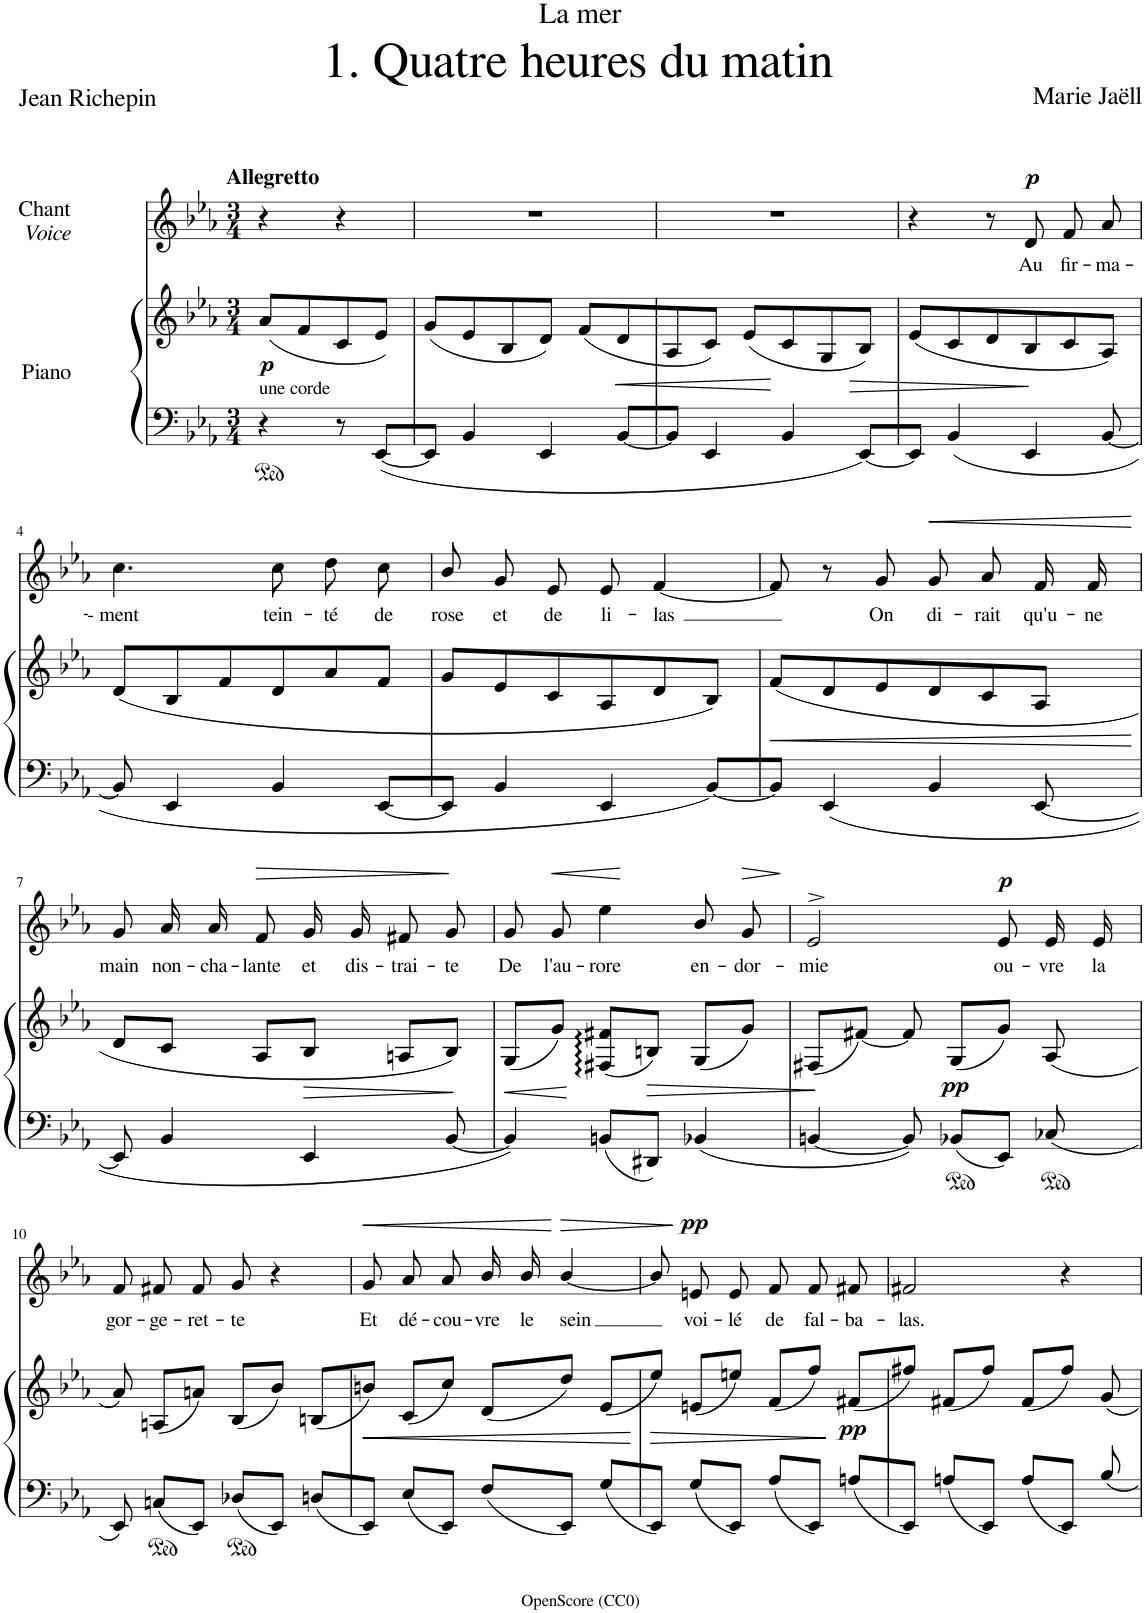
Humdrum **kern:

**kern	**kern	**dynam	**kern	**text	**dynam
*part2	*part2	*part2	*part1	*part1	*part1
*staff3	*staff2	*staff2/3	*staff1	*staff1	*staff1
*I"Piano	*	*	*I"Chant Voice	*	*
*I'Pno	*	*	*	*	*
*clefF4	*clefG2	*	*clefG2	*	*
*k[b-e-a-]	*k[b-e-a-]	*	*k[b-e-a-]	*	*
*M3/4	*M3/4	*	*M3/4	*	*
=	=	=	=	=	=
!	!	!	!LO:TX:a:B:t=Allegretto	!	!
!	!LO:TX:b:t=une corde	!	!	!	!
!	!	!LO:DY:b	!	!	!
4r	(8a-/L	p	4r	.	.
.	8f/	.	.	.	.
8r	8c/	.	4r	.	.
[8EE-/L	8e-/J)	.	.	.	.
=1	=1	=1	=1	=1	=1
8EE-/J]	(8g/L	.	2.r	.	.
4BB-/	8e-/	.	.	.	.
.	8B-/	.	.	.	.
4EE-/	8d/J)	.	.	.	.
.	(8f/L	.	.	.	.
!	!	!LO:HP:b	!	!	!
[8BB-/L	8d/	<	.	.	.
=2	=2	=2	=2	=2	=2
8BB-/J]	8A-/	.	2.r	.	.
4EE-/	8c/J)	.	.	.	.
.	(8e-/L	.	.	.	.
4BB-/	8c/	[	.	.	.
.	8G/	.	.	.	.
!	!	!LO:HP:b	!	!	!
[8EE-/L	8B-/J)	>	.	.	.
=3	=3	=3	=3	=3	=3
8EE-/J]	(8e-/L	.	4r	.	.
4BB-/	8c/	.	.	.	.
.	8d/	.	8r	.	.
!	!	!	!	!LO:LY:b	!LO:DY:a
4EE-/	8B-/	]	8d/	Au	p
!	!	!	!	!LO:LY:b	!
.	8c/	.	8f/L	fir-	.
!	!	!	!	!LO:LY:b	!
[8BB-/	8A-/J)	.	8a-/J	-ma-	.
!!LO:LB:g=z
=4	=4	=4	=4	=4	=4
!	!	!	!	!LO:LY:b	!
8BB-/]	(<8d/L	.	4.cc\	-- ment	.
4EE-/	8B-/	.	.	.	.
.	8f/	.	.	.	.
!	!	!	!	!LO:LY:b	!
4BB-/	8d/	.	8cc\	tein-	.
!	!	!	!	!LO:LY:b	!
.	8a-/	.	8dd\L	-té	.
!	!	!	!	!LO:LY:b	!
[8EE-/L	8f/J	.	8cc\J	de	.
=5	=5	=5	=5	=5	=5
!	!	!	!	!LO:LY:b	!
8EE-/J]	8g/L	.	8b-/L	rose	.
!	!	!	!	!LO:LY:b	!
4BB-/	8e-/	.	8g/J	et	.
!	!	!	!	!LO:LY:b	!
.	8c/	.	8e-/L	de	.
!	!	!	!	!LO:LY:b	!
4EE-/	8A-/	.	8e-/J	li-	.
!	!	!	!	!LO:LY:b	!
.	8d/	.	[4f/	-las	.
[8BB-/L	8B-/J)	.	.	.	.
=6	=6	=6	=6	=6	=6
!	!	!LO:HP:b	!	!	!
8BB-/J]	(<8f/L	<	8f/]	.	.
4EE-/	8d/	.	8r	.	.
!	!	!	!	!LO:LY:b	!
.	8e-/	.	8g/L	On	.
!	!	!	!	!LO:LY:b	!LO:HP:b
4BB-/	8d/	.	8g/J	di-	<
!	!	!	!	!LO:LY:b	!
.	8c/	.	8a-/L	-rait	.
!	!	!	!	!LO:LY:b	!
[8EE-/	8A-/J	.	16f/L	qu'u-	.
!	!	!	!	!LO:LY:b	!
.	.	.	16f/JJ	-ne	.
.	.	[	.	.	[
!!LO:LB:g=z
=7	=7	=7	=7	=7	=7
!	!	!	!	!LO:LY:b	!
8EE-/]	8d/L	.	8g/L	main	.
!	!	!	!	!LO:LY:b	!
4BB-/	8c/J	.	16a-/L	non-	.
!	!	!	!	!LO:LY:b	!
.	.	.	16a-/JJ	-cha-	.
!	!	!	!	!LO:LY:b	!LO:HP:b
.	8A-/L	.	8f/L	-lante	>
!	!	!LO:HP:b	!	!LO:LY:b	!
4EE-/	8B-/J	>	16g/L	et	.
!	!	!	!	!LO:LY:b	!
.	.	.	16g/JJ	dis-	.
!	!	!	!	!LO:LY:b	!
.	8An/L	.	8f#X/L	-trai-	.
!	!	!	!	!LO:LY:b	!
[8BB-/	8B-/J)	.	8g/J	-te	]
.	.	]	.	.	.
=8	=8	=8	=8	=8	=8
!	!	!LO:HP:b	!	!LO:LY:b	!
4BB-/]	(8G/L	<	8g/L	De	.
!	!	!	!	!LO:LY:b	!LO:HP:b
.	8g/J)	.	8g/J	l'au-	<
!	!	!	!	!LO:LY:b	!
8BBn/L	(8F#X/ 8f#X/L	[	4ee-\	-rore	[
!	!	!LO:HP:b	!	!	!
8DD#X/J	8Bn/J)	>	.	.	.
!	!	!	!	!LO:LY:b	!
4BB-X/	(8G/L	.	8b-/L	en-	.
!	!	!	!	!LO:LY:b	!LO:HP:b
.	8g/J)	.	8g/J	-dor-	>
.	.	]	.	.	]
=9	=9	=9	=9	=9	=9
!	!	!	!	!LO:LY:b	!
[4BBn/	(8F#X/L	.	2e-^>/	-mie	.
.	[8f#X/J)	.	.	.	.
8BB/]	8f#/]	.	.	.	.
!	!	!LO:DY:b	!	!	!
8BB-X/L	(8G/L	pp	.	.	.
!	!	!	!	!LO:LY:b	!LO:DY:a
8EE-/J	8g/J)	.	8e-/L	ou-	p
!	!	!	!	!LO:LY:b	!
8C-X/	(8A-/	.	16e-/L	-vre	.
!	!	!	!	!LO:LY:b	!
.	.	.	16e-/JJ	la	.
!!LO:LB:g=z
=10	=10	=10	=10	=10	=10
!	!	!	!	!LO:LY:b	!
8EE-/	8a-/)	.	8f/L	gor-	.
!	!	!	!	!LO:LY:b	!
8Cn/L	(8An/L	.	8f#X/J	-ge-	.
!	!	!	!	!LO:LY:b	!
8EE-/J	8an/J)	.	8f#/L	-ret-	.
!	!	!	!	!LO:LY:b	!
8D-X/L	(8B-/L	.	8g/J	-te	.
8EE-/J	8b-/J)	.	4r	.	.
8Dn/L	(8Bn/L	.	.	.	.
=11	=11	=11	=11	=11	=11
!	!	!LO:HP:b	!	!LO:LY:b	!LO:HP:b
8EE-/J	8bn/J)	<	8g/L	Et	<
!	!	!	!	!LO:LY:b	!
8E-/L	(8c/L	.	8a-/J	dé-	.
!	!	!	!	!LO:LY:b	!
8EE-/J	8cc/J)	.	8a-/L	-cou-	.
!	!	!	!	!LO:LY:b	!
8F/L	(8d/L	.	16b-/L	-vre	.
!	!	!	!	!LO:LY:b	!
.	.	.	16b-/JJ	le	.
!	!	!	!	!LO:LY:b	!LO:HP:n=1:b
8EE-/J	8dd/J)	.	[4b-/	sein	[ >
8G/L	(8e-/L	.	.	.	.
.	.	[	.	.	.
=12	=12	=12	=12	=12	=12
!	!	!LO:HP:b	!	!	!
8EE-/J	8ee-/J)	>	8b-/L]	.	.
!	!	!	!	!LO:LY:b	!LO:DY:n=1:a
8G/L	(8en/L	.	8en/J	voi-	] pp
!	!	!	!	!LO:LY:b	!
8EE-/J	8een/J)	.	8e/L	-lé	.
!	!	!	!	!LO:LY:b	!
8A-/L	(8f/L	.	8f/J	de	.
!	!	!	!	!LO:LY:b	!
8EE-/J	8ff/J)	.	8f/L	fal-	.
!	!	!LO:DY:b	!	!LO:LY:b	!
8An/L	(8f#X/L	pp	8f#X/J	-ba-	.
.	.	]	.	.	.
=13	=13	=13	=13	=13	=13
!	!	!	!	!LO:LY:b	!
8EE-/J	8ff#X/J)	.	2f#X/	-las.	.
8An/L	(8f#X/L	.	.	.	.
8EE-/J	8ff#/J)	.	.	.	.
8A/L	(8f#/L	.	.	.	.
8EE-/J	8ff#/J)	.	4r	.	.
8B-/	8g/	.	.	.	.
=	=	=	=	=	=
*-	*-	*-	*-	*-	*-
